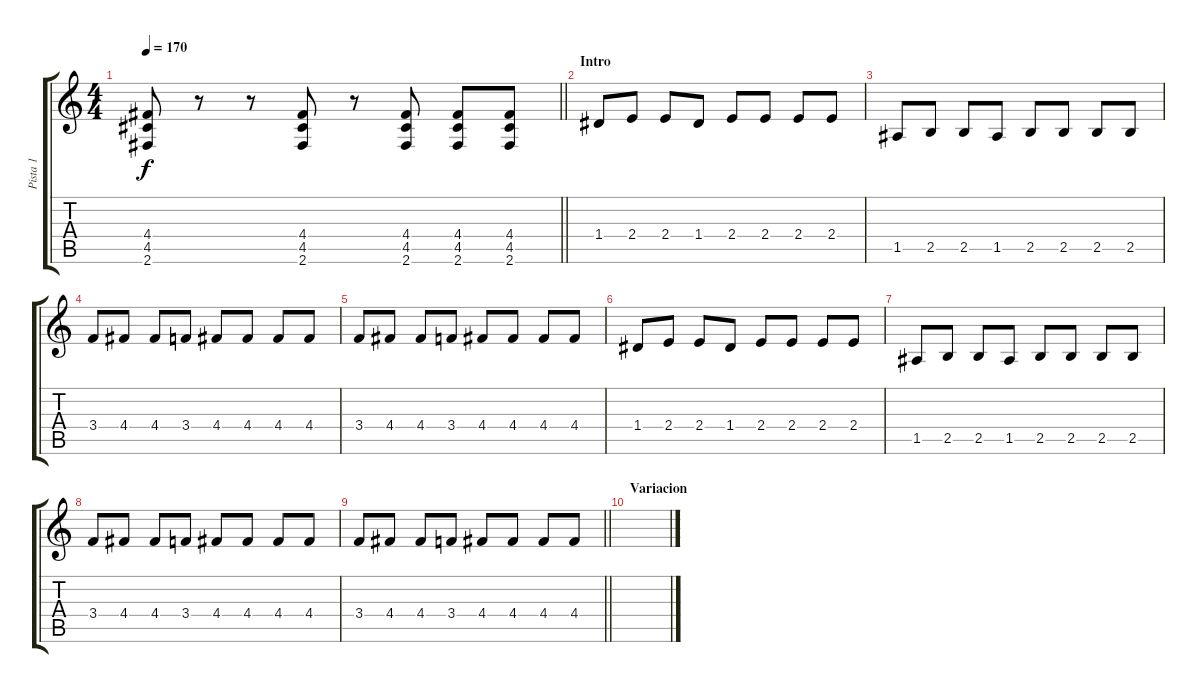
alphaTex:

\track ("Pista 1" "Pista 1") {instrument distortionguitar}
\staff {score tabs}
\tuning (E4 B3 G3 D3 A2 E2) {hide}
\ts (4 4)
\tempo 170
\clef g2
\barLineRight lightlight
\ks c
(4.4 4.5 2.6).8{dy f} r.8 r.8 (4.4 4.5 2.6).8 r.8 (4.4 4.5 2.6).8 (4.4 4.5 2.6).8 (4.4 4.5 2.6).8 |
\section ("" "Intro")
1.4.8 2.4.8 2.4.8 1.4.8 2.4.8 2.4.8 2.4.8 2.4.8 |
1.5.8 2.5.8 2.5.8 1.5.8 2.5.8 2.5.8 2.5.8 2.5.8 |
3.4.8 4.4.8 4.4.8 3.4.8 4.4.8 4.4.8 4.4.8 4.4.8 |
3.4.8 4.4.8 4.4.8 3.4.8 4.4.8 4.4.8 4.4.8 4.4.8 |
1.4.8 2.4.8 2.4.8 1.4.8 2.4.8 2.4.8 2.4.8 2.4.8 |
1.5.8 2.5.8 2.5.8 1.5.8 2.5.8 2.5.8 2.5.8 2.5.8 |
3.4.8 4.4.8 4.4.8 3.4.8 4.4.8 4.4.8 4.4.8 4.4.8 |
\barLineRight lightlight
3.4.8 4.4.8 4.4.8 3.4.8 4.4.8 4.4.8 4.4.8 4.4.8 |
\section ("" "Variacion")
